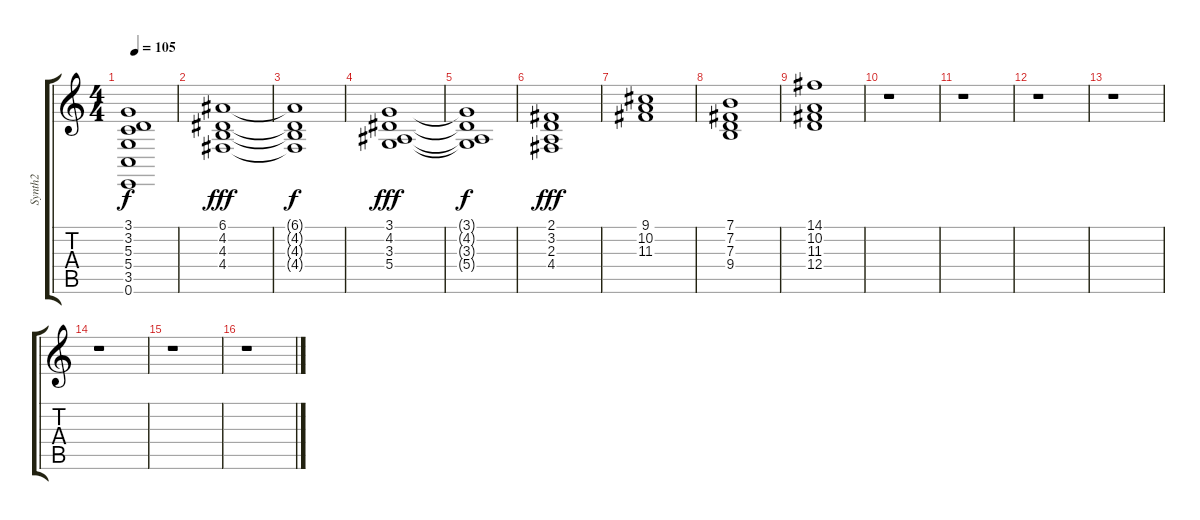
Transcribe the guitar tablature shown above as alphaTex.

\track ("Synth2" "Synth2") {instrument synthvoice}
\staff {score tabs}
\tuning (E4 B3 G3 D3 A2 E2) {hide}
\ts (4 4)
\tempo 105
\clef g2
\ks c
(3.1{t} 3.2{t} 5.3{t} 5.4{t} 3.5{t} 0.6{t}).1{dy f} |
(6.1 4.2 4.3 4.4).1{dy fff} |
(6.1{t} 4.2{t} 4.3{t} 4.4{t}).1{dy f} |
(3.1 4.2 3.3 5.4).1{dy fff} |
(3.1{t} 4.2{t} 3.3{t} 5.4{t}).1{dy f} |
(2.1 3.2 2.3 4.4).1{dy fff} |
(9.1 10.2 11.3).1 |
(7.1 7.2 7.3 9.4).1 |
(14.1 10.2 11.3 12.4).1 |
r.1 |
r.1 |
r.1 |
r.1 |
r.1 |
r.1 |
r.1
